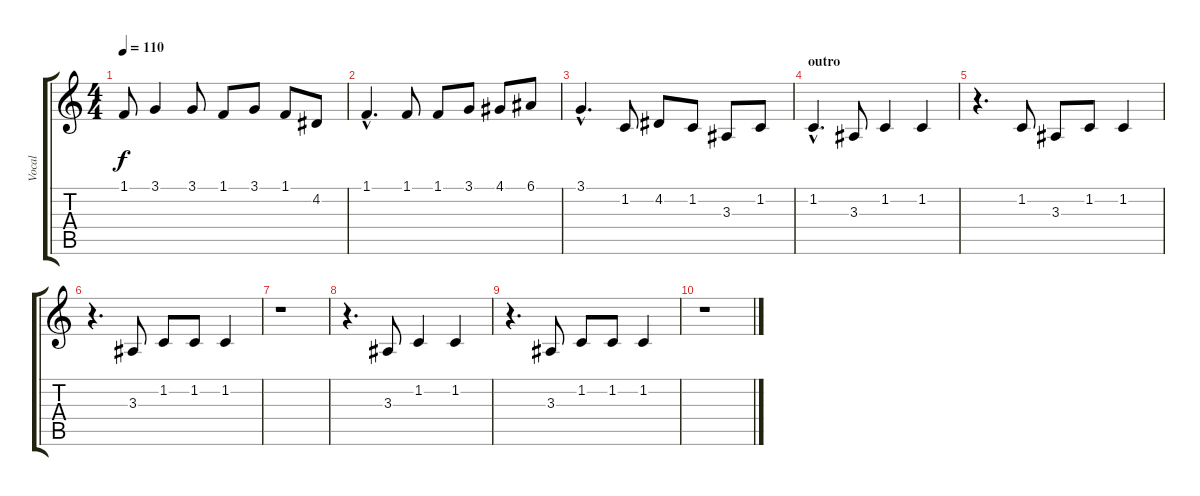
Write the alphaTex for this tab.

\track ("Vocal" "Vocal") {instrument flute}
\staff {score tabs}
\tuning (E4 B3 G3 D3 A2 E2) {hide}
\ts (4 4)
\tempo 110
\clef g2
\ks c
1.1{t}.8{dy f} 3.1.4 3.1.8 1.1.8 3.1.8 1.1.8 4.2.8 |
1.1{hac}.4{d} 1.1.8 1.1.8 3.1.8 4.1.8 6.1.8 |
3.1{hac}.4{d} 1.2.8 4.2.8 1.2.8 3.3.8 1.2.8 |
\section ("" "outro")
1.2{hac}.4{d} 3.3.8 1.2.4 1.2.4 |
r.4{d} 1.2.8 3.3.8 1.2.8 1.2.4 |
r.4{d} 3.3.8 1.2.8 1.2.8 1.2.4 |
r.1 |
r.4{d} 3.3.8 1.2.4 1.2.4 |
r.4{d} 3.3.8 1.2.8 1.2.8 1.2.4 |
r.1
